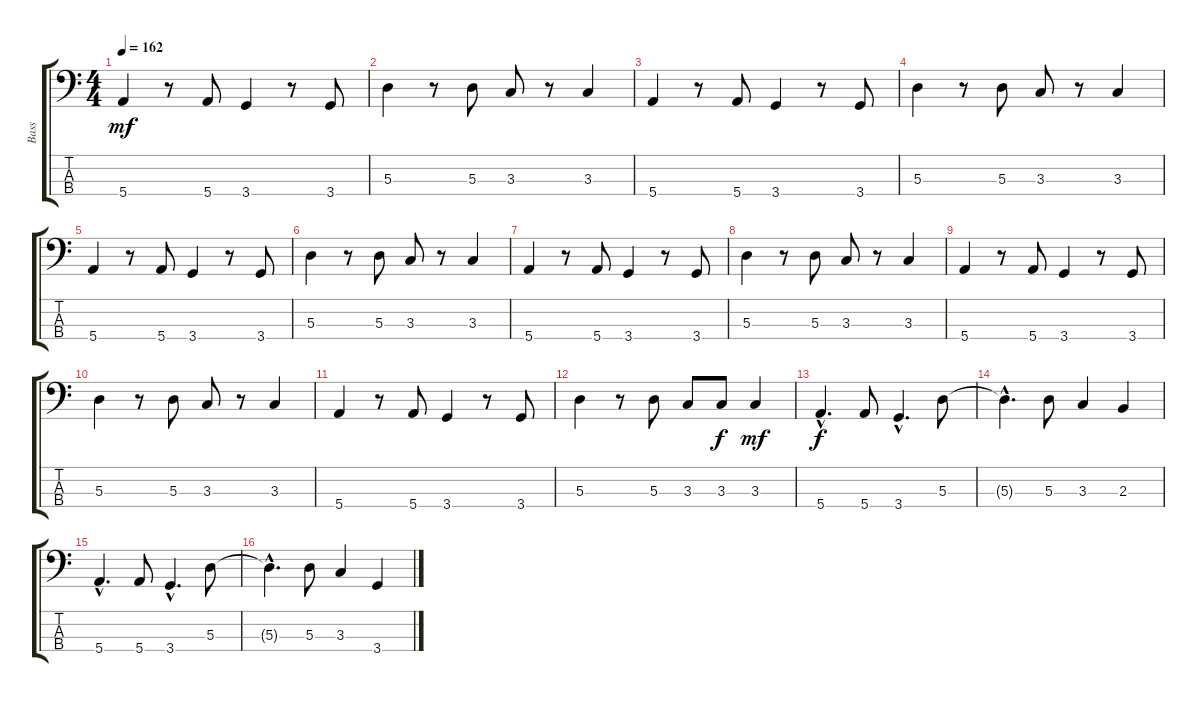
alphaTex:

\track ("Bass" "Bass") {instrument electricbassfinger}
\staff {score tabs}
\tuning (G2 D2 A1 E1) {hide}
\ts (4 4)
\tempo 162
\clef f4
\ks c
5.4.4{dy mf} r.8 5.4.8 3.4.4 r.8 3.4.8 |
5.3.4 r.8 5.3.8 3.3.8 r.8 3.3.4 |
5.4.4 r.8 5.4.8 3.4.4 r.8 3.4.8 |
5.3.4 r.8 5.3.8 3.3.8 r.8 3.3.4 |
5.4.4 r.8 5.4.8 3.4.4 r.8 3.4.8 |
5.3.4 r.8 5.3.8 3.3.8 r.8 3.3.4 |
5.4.4 r.8 5.4.8 3.4.4 r.8 3.4.8 |
5.3.4 r.8 5.3.8 3.3.8 r.8 3.3.4 |
5.4.4 r.8 5.4.8 3.4.4 r.8 3.4.8 |
5.3.4 r.8 5.3.8 3.3.8 r.8 3.3.4 |
5.4.4 r.8 5.4.8 3.4.4 r.8 3.4.8 |
5.3.4 r.8 5.3.8 3.3.8 3.3.8{dy f} 3.3.4{dy mf} |
5.4{hac}.4{d dy f} 5.4.8 3.4{hac}.4{d} 5.3.8 |
5.3{hac t}.4{d} 5.3.8 3.3.4 2.3.4 |
5.4{hac}.4{d} 5.4.8 3.4{hac}.4{d} 5.3.8 |
5.3{hac t}.4{d} 5.3.8 3.3.4 3.4.4
